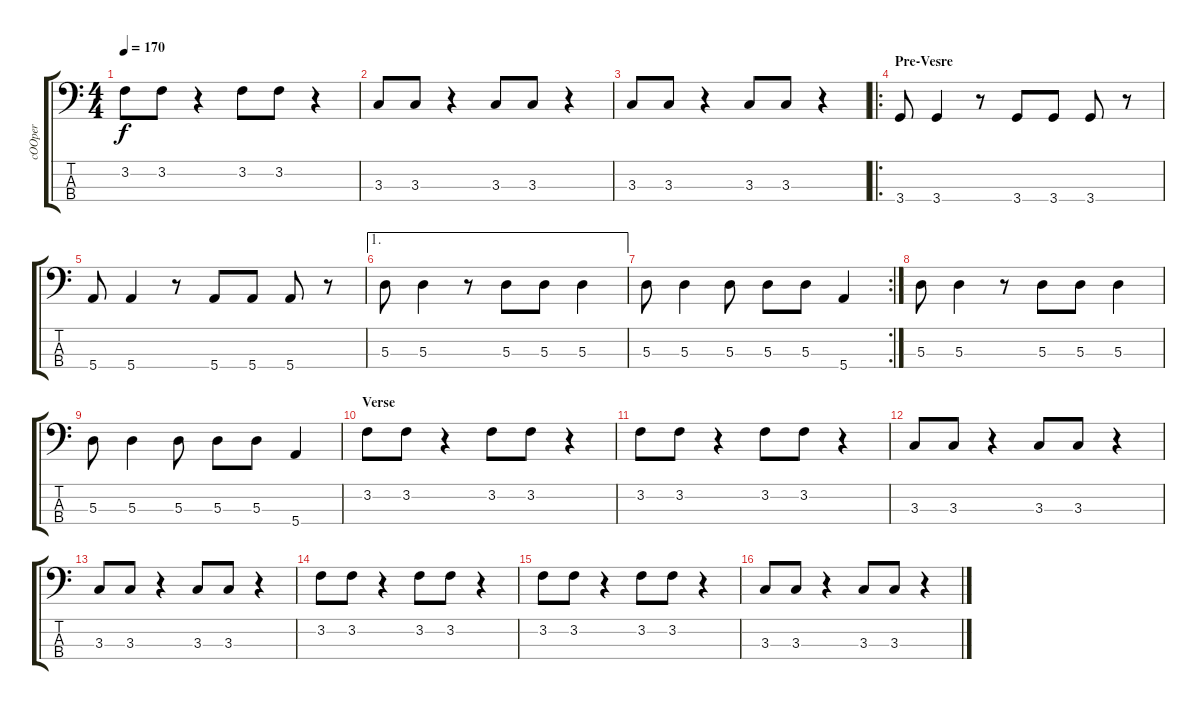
\track ("cOOper" "cOOper") {instrument electricbasspick}
\staff {score tabs}
\tuning (G2 D2 A1 E1) {hide}
\ts (4 4)
\tempo 170
\clef f4
\ks c
3.2.8{dy f} 3.2.8 r.4 3.2.8 3.2.8 r.4 |
3.3.8 3.3.8 r.4 3.3.8 3.3.8 r.4 |
3.3.8 3.3.8 r.4 3.3.8 3.3.8 r.4 |
\ro
\section ("" "Pre-Vesre")
3.4.8 3.4.4 r.8 3.4.8 3.4.8 3.4.8 r.8 |
5.4.8 5.4.4 r.8 5.4.8 5.4.8 5.4.8 r.8 |
\ae 1
5.3.8 5.3.4 r.8 5.3.8 5.3.8 5.3.4 |
\rc 2
5.3.8 5.3.4 5.3.8 5.3.8 5.3.8 5.4.4 |
5.3.8 5.3.4 r.8 5.3.8 5.3.8 5.3.4 |
5.3.8 5.3.4 5.3.8 5.3.8 5.3.8 5.4.4 |
\section ("" "Verse")
3.2.8 3.2.8 r.4 3.2.8 3.2.8 r.4 |
3.2.8 3.2.8 r.4 3.2.8 3.2.8 r.4 |
3.3.8 3.3.8 r.4 3.3.8 3.3.8 r.4 |
3.3.8 3.3.8 r.4 3.3.8 3.3.8 r.4 |
3.2.8 3.2.8 r.4 3.2.8 3.2.8 r.4 |
3.2.8 3.2.8 r.4 3.2.8 3.2.8 r.4 |
3.3.8 3.3.8 r.4 3.3.8 3.3.8 r.4
